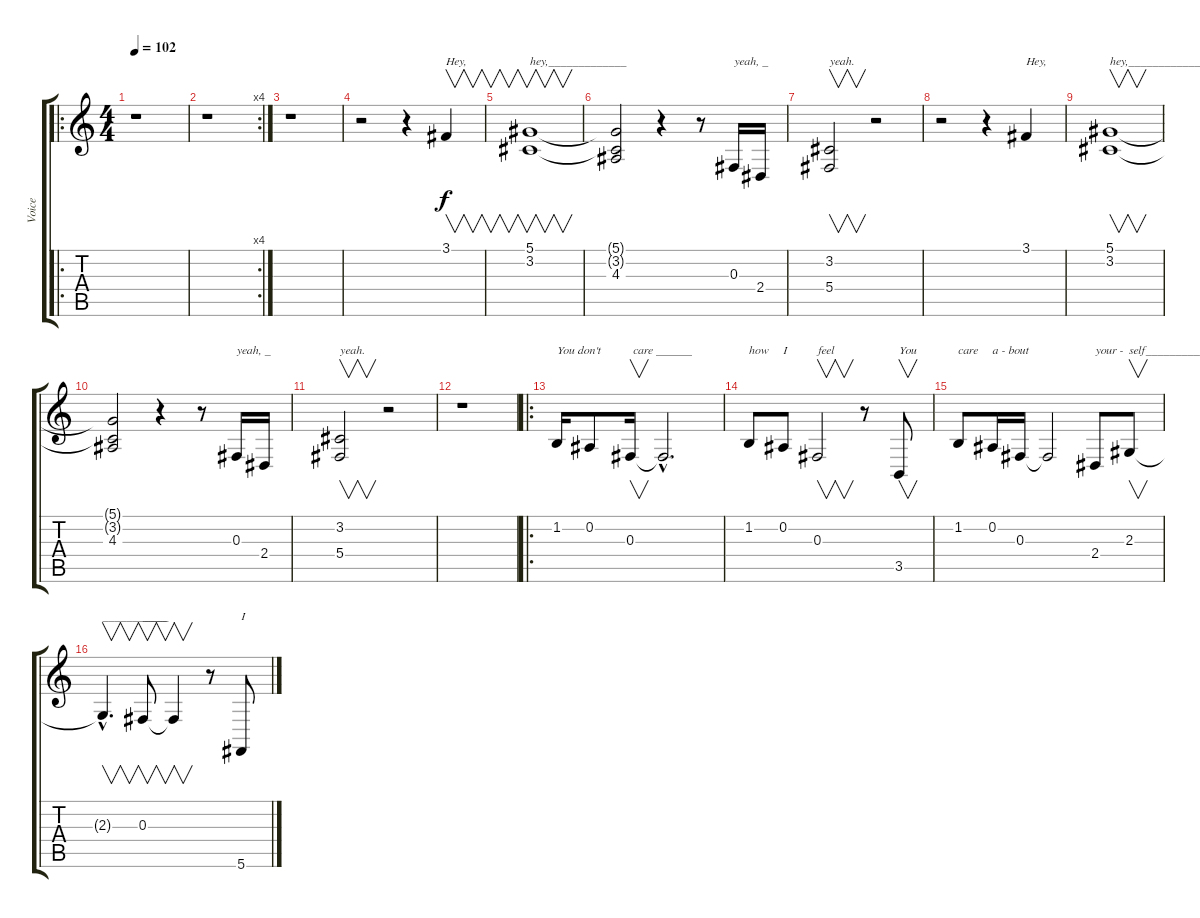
\track ("Voice" "Voice") {instrument lead2sawtooth}
\staff {score tabs}
\tuning (Eb4 Bb3 Gb3 Db3 Ab2 Db2) {hide}
\ro
\ts (4 4)
\tempo 102
\clef g2
\ks c
r.1{dy f instrument lead2sawtooth} |
\rc 4
r.1 |
r.1 |
r.2 r.4 3.1.4{v txt "Hey,"} |
(5.1 3.2).1{v txt "hey,_____________"} |
(5.1{t} 3.2{t} 4.3).2 r.4 r.8 0.3.16{txt "yeah, _"} 2.4.16 |
(3.2 5.4).2{v txt "yeah."} r.2 |
r.2 r.4 3.1.4{txt "Hey,"} |
(5.1 3.2).1{v txt "hey,_____________"} |
(5.1{t} 3.2{t} 4.3).2 r.4 r.8 0.3.16{txt "yeah, _"} 2.4.16 |
(3.2 5.4).2{v txt "yeah."} r.2 |
r.1 |
\ro
1.2.16{txt "You don't"} 0.2.8 0.3.16{v txt " care ______"} 0.3{hac t}.2{d} |
1.2.8{txt "how"} 0.2.8{txt "I"} 0.3.2{v txt "feel"} r.8 3.5.8{v txt "You"} |
1.2.8{txt "care"} 0.2.16{txt "a - bout"} 0.3.16 0.3{t}.2 2.4.8{txt "your - "} 2.3.8{v txt "self____________________"} |
2.3{hac t}.4{v d txt "___________"} 0.3.8{v txt "____"} 0.3{t}.4{v} r.8 5.6.8{txt "I"}
